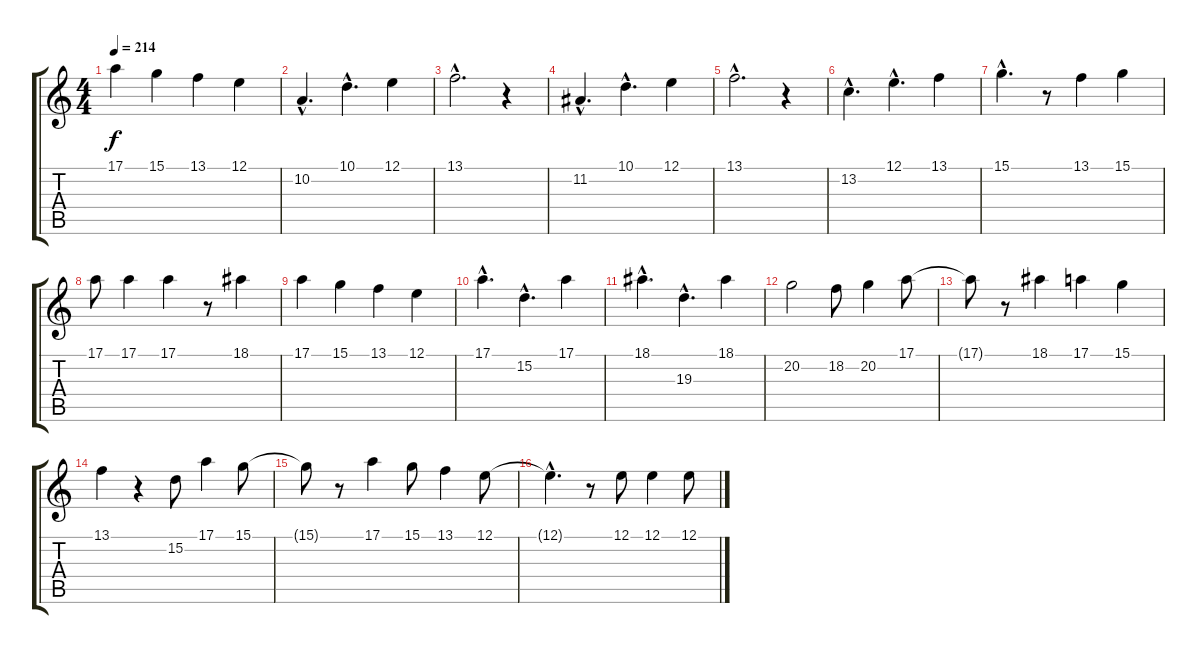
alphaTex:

\track "" {instrument fx5brightness}
\staff {score tabs}
\tuning (E4 B3 G3 D3 A2 E2) {hide}
\ts (4 4)
\tempo 214
\clef g2
\ks c
17.1.4{dy f} 15.1.4 13.1.4 12.1.4 |
10.2{hac}.4{d} 10.1{hac}.4{d} 12.1.4 |
13.1{hac}.2{d} r.4 |
11.2{hac}.4{d} 10.1{hac}.4{d} 12.1.4 |
13.1{hac}.2{d} r.4 |
13.2{hac}.4{d} 12.1{hac}.4{d} 13.1.4 |
15.1{hac}.4{d} r.8 13.1.4 15.1.4 |
17.1.8 17.1.4 17.1.4 r.8 18.1.4 |
17.1.4 15.1.4 13.1.4 12.1.4 |
17.1{hac}.4{d} 15.2{hac}.4{d} 17.1.4 |
18.1{hac}.4{d} 19.3{hac}.4{d} 18.1.4 |
20.2.2 18.2.8 20.2.4 17.1.8 |
17.1{t}.8 r.8 18.1.4 17.1.4 15.1.4 |
13.1.4 r.4 15.2.8 17.1.4 15.1.8 |
15.1{t}.8 r.8 17.1.4 15.1.8 13.1.4 12.1.8 |
12.1{hac t}.4{d} r.8 12.1.8 12.1.4 12.1.8
